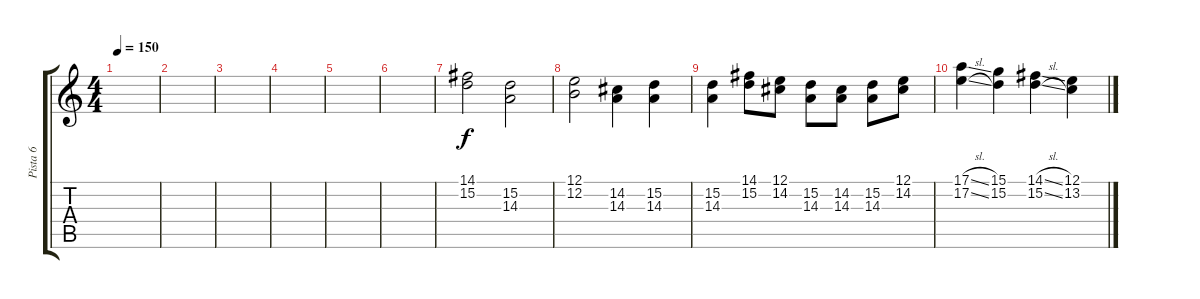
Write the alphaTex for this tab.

\track ("Pista 6" "Pista 6") {instrument trumpet}
\staff {score tabs}
\tuning (E4 B3 G3 D3 A2 E2) {hide}
\ts (4 4)
\tempo 150
\clef g2
\ks c
|
|
|
|
|
|
(14.1 15.2).2 (15.2 14.3).2 |
(12.1 12.2).2 (14.2 14.3).4 (15.2 14.3).4 |
(15.2 14.3).4 (14.1 15.2).8 (12.1 14.2).8 (15.2 14.3).8 (14.2 14.3).8 (15.2 14.3).8 (12.1 14.2).8 |
(17.1{sl} 17.2{sl}).4 (15.1 15.2).4 (14.1{sl} 15.2{sl}).4 (12.1 13.2).4
